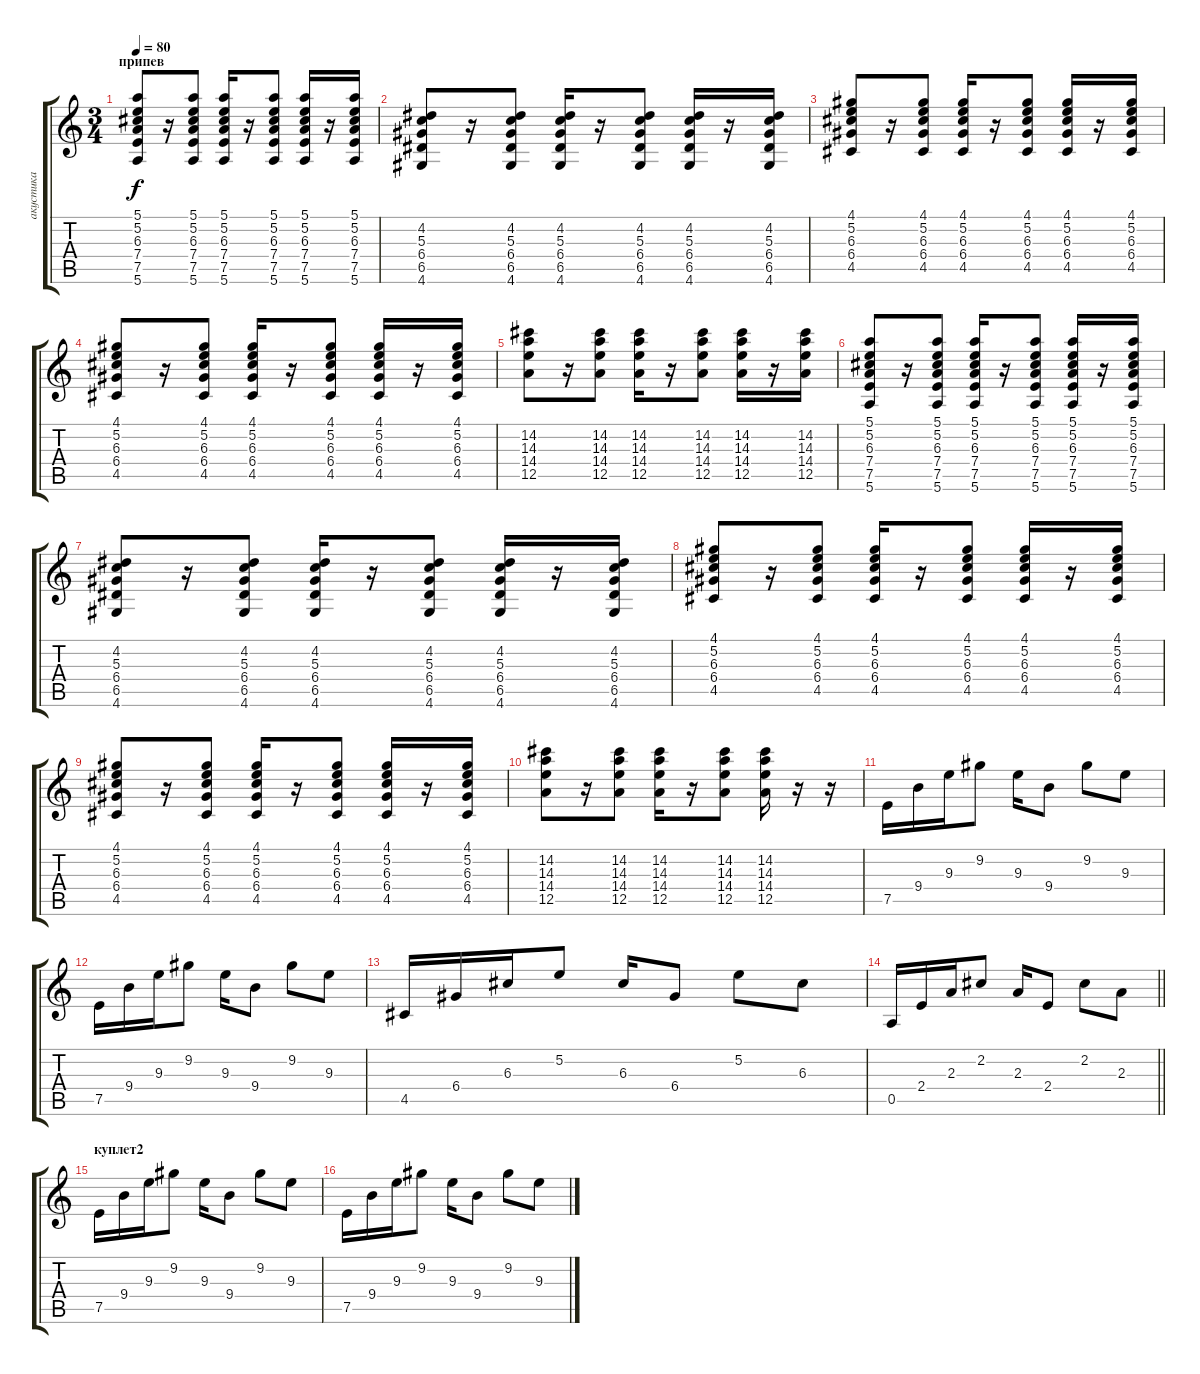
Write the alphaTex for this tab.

\track ("акустика" "акустика") {instrument electricguitarjazz}
\staff {score tabs}
\tuning (E4 B3 G3 D3 A2 E2) {hide}
\ts (3 4)
\section ("" "припев")
\tempo 80
\clef g2
\ks c
(5.1 5.2 6.3 7.4 7.5 5.6).8{dy f instrument electricguitarjazz} r.16 (5.1 5.2 6.3 7.4 7.5 5.6).8 (5.1 5.2 6.3 7.4 7.5 5.6).16 r.16 (5.1 5.2 6.3 7.4 7.5 5.6).8 (5.1 5.2 6.3 7.4 7.5 5.6).16 r.16 (5.1 5.2 6.3 7.4 7.5 5.6).16 |
(4.2 5.3 6.4 6.5 4.6).8 r.16 (4.2 5.3 6.4 6.5 4.6).8 (4.2 5.3 6.4 6.5 4.6).16 r.16 (4.2 5.3 6.4 6.5 4.6).8 (4.2 5.3 6.4 6.5 4.6).16 r.16 (4.2 5.3 6.4 6.5 4.6).16 |
(4.1 5.2 6.3 6.4 4.5).8 r.16 (4.1 5.2 6.3 6.4 4.5).8 (4.1 5.2 6.3 6.4 4.5).16 r.16 (4.1 5.2 6.3 6.4 4.5).8 (4.1 5.2 6.3 6.4 4.5).16 r.16 (4.1 5.2 6.3 6.4 4.5).16 |
(4.1 5.2 6.3 6.4 4.5).8 r.16 (4.1 5.2 6.3 6.4 4.5).8 (4.1 5.2 6.3 6.4 4.5).16 r.16 (4.1 5.2 6.3 6.4 4.5).8 (4.1 5.2 6.3 6.4 4.5).16 r.16 (4.1 5.2 6.3 6.4 4.5).16 |
(14.2 14.3 14.4 12.5).8 r.16 (14.2 14.3 14.4 12.5).8 (14.2 14.3 14.4 12.5).16 r.16 (14.2 14.3 14.4 12.5).8 (14.2 14.3 14.4 12.5).16 r.16 (14.2 14.3 14.4 12.5).16 |
(5.1 5.2 6.3 7.4 7.5 5.6).8 r.16 (5.1 5.2 6.3 7.4 7.5 5.6).8 (5.1 5.2 6.3 7.4 7.5 5.6).16 r.16 (5.1 5.2 6.3 7.4 7.5 5.6).8 (5.1 5.2 6.3 7.4 7.5 5.6).16 r.16 (5.1 5.2 6.3 7.4 7.5 5.6).16 |
(4.2 5.3 6.4 6.5 4.6).8 r.16 (4.2 5.3 6.4 6.5 4.6).8 (4.2 5.3 6.4 6.5 4.6).16 r.16 (4.2 5.3 6.4 6.5 4.6).8 (4.2 5.3 6.4 6.5 4.6).16 r.16 (4.2 5.3 6.4 6.5 4.6).16 |
(4.1 5.2 6.3 6.4 4.5).8 r.16 (4.1 5.2 6.3 6.4 4.5).8 (4.1 5.2 6.3 6.4 4.5).16 r.16 (4.1 5.2 6.3 6.4 4.5).8 (4.1 5.2 6.3 6.4 4.5).16 r.16 (4.1 5.2 6.3 6.4 4.5).16 |
(4.1 5.2 6.3 6.4 4.5).8 r.16 (4.1 5.2 6.3 6.4 4.5).8 (4.1 5.2 6.3 6.4 4.5).16 r.16 (4.1 5.2 6.3 6.4 4.5).8 (4.1 5.2 6.3 6.4 4.5).16 r.16 (4.1 5.2 6.3 6.4 4.5).16 |
(14.2 14.3 14.4 12.5).8 r.16 (14.2 14.3 14.4 12.5).8 (14.2 14.3 14.4 12.5).16 r.16 (14.2 14.3 14.4 12.5).8 (14.2 14.3 14.4 12.5).16 r.16 r.16 |
7.5.16{instrument electricguitarjazz} 9.4.16 9.3.16 9.2.8 9.3.16 9.4.8 9.2.8 9.3.8 |
7.5.16 9.4.16 9.3.16 9.2.8 9.3.16 9.4.8 9.2.8 9.3.8 |
4.5.16 6.4.16 6.3.16 5.2.8 6.3.16 6.4.8 5.2.8 6.3.8 |
\barLineRight lightlight
0.5.16 2.4.16 2.3.16 2.2.8 2.3.16 2.4.8 2.2.8 2.3.8 |
\section ("" "куплет2")
7.5.16 9.4.16 9.3.16 9.2.8 9.3.16 9.4.8 9.2.8 9.3.8 |
7.5.16 9.4.16 9.3.16 9.2.8 9.3.16 9.4.8 9.2.8 9.3.8
